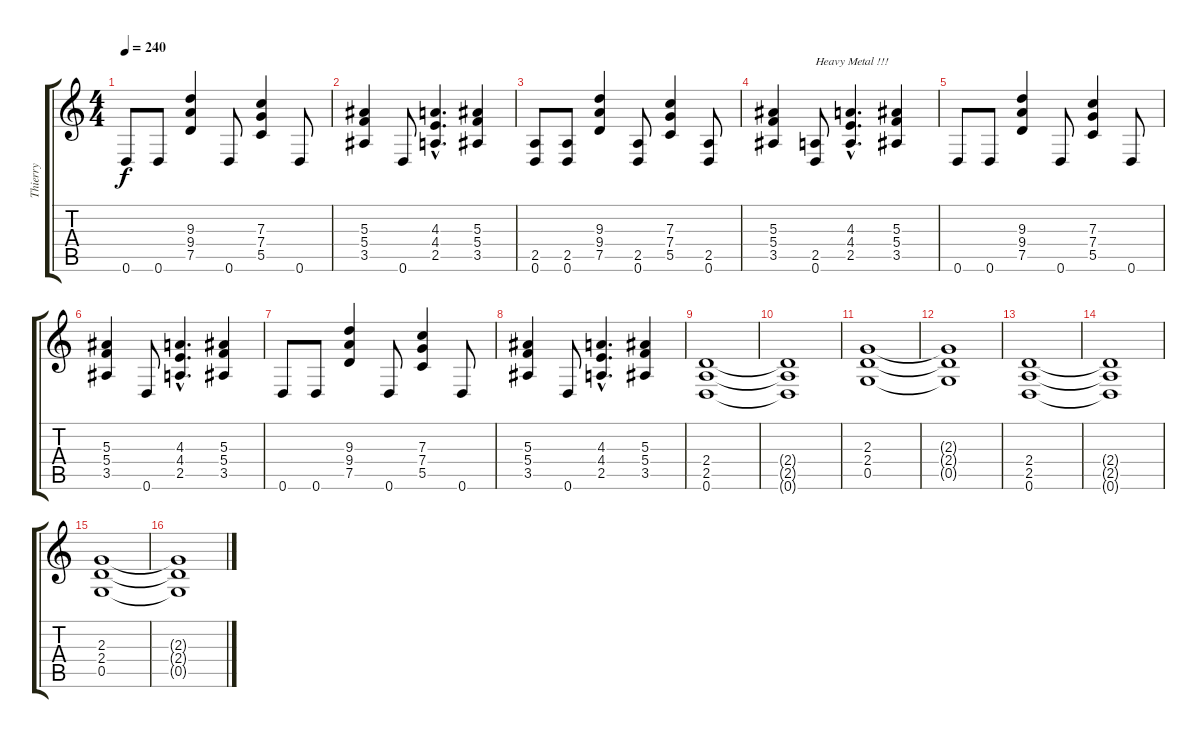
\track ("Thierry" "Thierry") {instrument overdrivenguitar}
\staff {score tabs}
\tuning (D4 A3 F3 C3 G2 D2) {hide}
\ts (4 4)
\tempo 240
\clef g2
\ks c
0.6.8{dy f} 0.6.8 (9.3 9.4 7.5).4 0.6.8 (7.3 7.4 5.5).4 0.6.8 |
(5.3 5.4 3.5).4 0.6.8 (4.3{hac} 4.4{hac} 2.5{hac}).4{d} (5.3 5.4 3.5).4 |
(2.5 0.6).8 (2.5 0.6).8 (9.3 9.4 7.5).4 (2.5 0.6).8 (7.3 7.4 5.5).4 (2.5 0.6).8 |
(5.3 5.4 3.5).4 (2.5 0.6).8{txt "Heavy Metal !!!"} (4.3{hac} 4.4{hac} 2.5{hac}).4{d} (5.3 5.4 3.5).4 |
0.6.8 0.6.8 (9.3 9.4 7.5).4 0.6.8 (7.3 7.4 5.5).4 0.6.8 |
(5.3 5.4 3.5).4 0.6.8 (4.3{hac} 4.4{hac} 2.5{hac}).4{d} (5.3 5.4 3.5).4 |
0.6.8 0.6.8 (9.3 9.4 7.5).4 0.6.8 (7.3 7.4 5.5).4 0.6.8 |
(5.3 5.4 3.5).4 0.6.8 (4.3{hac} 4.4{hac} 2.5{hac}).4{d} (5.3 5.4 3.5).4 |
(2.4 2.5 0.6).1 |
(2.4{t} 2.5{t} 0.6{t}).1 |
(2.3 2.4 0.5).1 |
(2.3{t} 2.4{t} 0.5{t}).1 |
(2.4 2.5 0.6).1 |
(2.4{t} 2.5{t} 0.6{t}).1 |
(2.3 2.4 0.5).1 |
(2.3{t} 2.4{t} 0.5{t}).1
